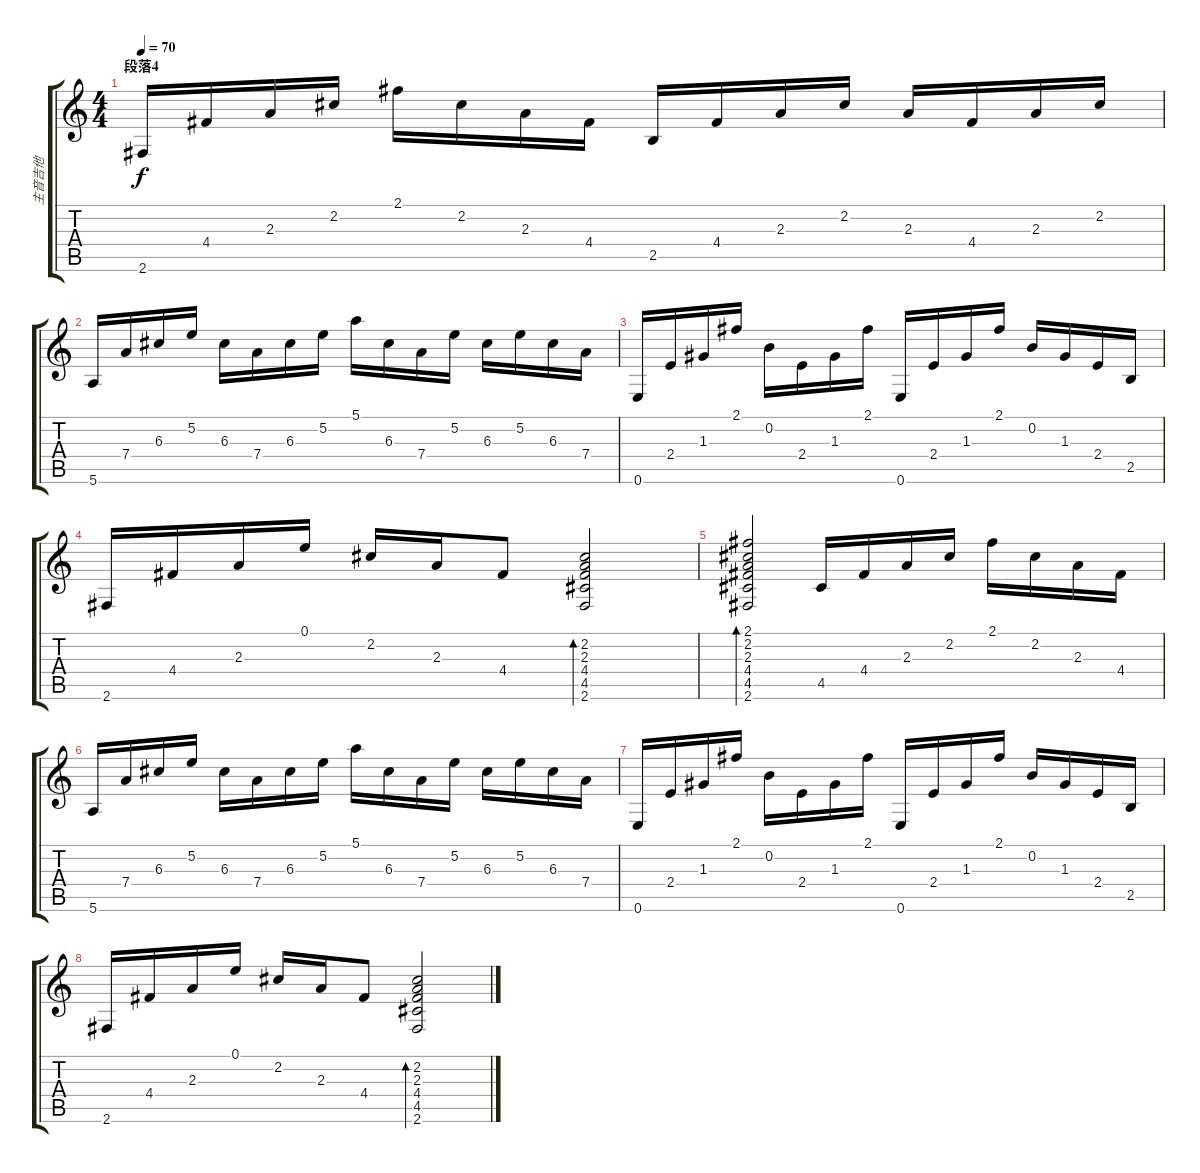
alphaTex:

\track ("主音吉他" "主音吉他") {instrument acousticguitarsteel}
\staff {score tabs}
\tuning (E4 B3 G3 D3 A2 E2) {hide}
\ts (4 4)
\section ("" "段落4")
\tempo 70
\clef g2
\ks c
2.6.16{dy f} 4.4.16 2.3.16 2.2.16 2.1.16 2.2.16 2.3.16 4.4.16 2.5.16 4.4.16 2.3.16 2.2.16 2.3.16 4.4.16 2.3.16 2.2.16 |
5.6.16 7.4.16 6.3.16 5.2.16 6.3.16 7.4.16 6.3.16 5.2.16 5.1.16 6.3.16 7.4.16 5.2.16 6.3.16 5.2.16 6.3.16 7.4.16 |
0.6.16 2.4.16 1.3.16 2.1.16 0.2.16 2.4.16 1.3.16 2.1.16 0.6.16 2.4.16 1.3.16 2.1.16 0.2.16 1.3.16 2.4.16 2.5.16 |
2.6.16 4.4.16 2.3.16 0.1.16 2.2.16 2.3.16 4.4.8 (2.2 2.3 4.4 4.5 2.6).2{bd 120} |
(2.1 2.2 2.3 4.4 4.5 2.6).2{bd 120} 4.5.16 4.4.16 2.3.16 2.2.16 2.1.16 2.2.16 2.3.16 4.4.16 |
5.6.16 7.4.16 6.3.16 5.2.16 6.3.16 7.4.16 6.3.16 5.2.16 5.1.16 6.3.16 7.4.16 5.2.16 6.3.16 5.2.16 6.3.16 7.4.16 |
0.6.16 2.4.16 1.3.16 2.1.16 0.2.16 2.4.16 1.3.16 2.1.16 0.6.16 2.4.16 1.3.16 2.1.16 0.2.16 1.3.16 2.4.16 2.5.16 |
2.6.16 4.4.16 2.3.16 0.1.16 2.2.16 2.3.16 4.4.8 (2.2 2.3 4.4 4.5 2.6).2{bd 120}
